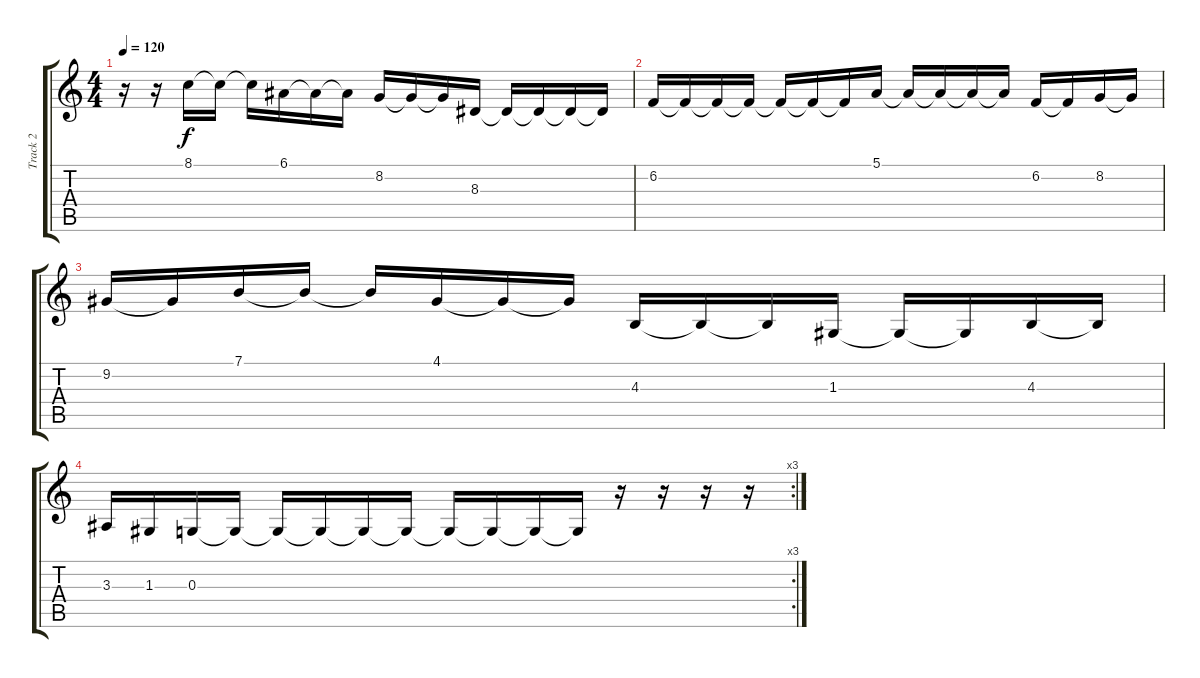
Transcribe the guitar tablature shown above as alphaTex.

\track ("Track 2" "Track 2") {instrument lead5charang bank 255}
\staff {score tabs}
\tuning (E4 B3 G3 D3 A2 E2) {hide}
\ts (4 4)
\tempo 120
\clef g2
\ks c
r.16{dy f} r.16 8.1.16 8.1{t}.16 8.1{t}.16 6.1.16 6.1{t}.16 6.1{t}.16 8.2.16 8.2{t}.16 8.2{t}.16 8.3.16 8.3{t}.16 8.3{t}.16 8.3{t}.16 8.3{t}.16 |
6.2.16 6.2{t}.16 6.2{t}.16 6.2{t}.16 6.2{t}.16 6.2{t}.16 6.2{t}.16 5.1.16 5.1{t}.16 5.1{t}.16 5.1{t}.16 5.1{t}.16 6.2.16 6.2{t}.16 8.2.16 8.2{t}.16 |
9.2.16 9.2{t}.16 7.1.16 7.1{t}.16 7.1{t}.16 4.1.16 4.1{t}.16 4.1{t}.16 4.3.16 4.3{t}.16 4.3{t}.16 1.3.16 1.3{t}.16 1.3{t}.16 4.3.16 4.3{t}.16 |
\rc 3
3.3.16 1.3.16 0.3.16 0.3{t}.16 0.3{t}.16 0.3{t}.16 0.3{t}.16 0.3{t}.16 0.3{t}.16 0.3{t}.16 0.3{t}.16 0.3{t}.16 r.16 r.16 r.16 r.16
